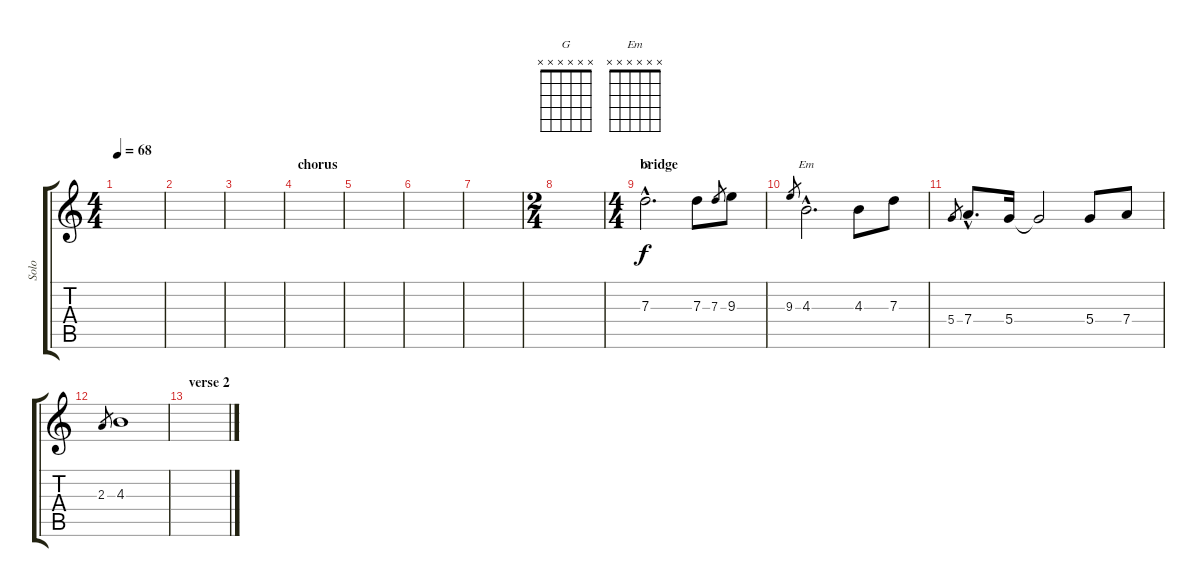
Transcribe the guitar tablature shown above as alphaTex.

\track ("Solo" "Solo") {instrument overdrivenguitar}
\staff {score tabs}
\tuning (E4 B3 G3 D3 A2 E2) {hide}
\chord ("G" x x x x x x)
\chord ("Em" x x x x x x)
\ts (4 4)
\tempo 68
\clef g2
\ks c
|
|
|
\section ("" "chorus")
|
|
|
|
\ts (2 4)
|
\ts (4 4)
\section ("" "bridge")
7.3{hac}.2{d ch "G" volume 15} 7.3.8 7.3.8{gr} 9.3.8 |
9.3.8{gr} 4.3{hac}.2{d ch "Em"} 4.3.8 7.3.8 |
5.4.8{gr} 7.4{hac}.8{d} 5.4.16 5.4{t}.2 5.4.8 7.4.8 |
2.3.8{gr} 4.3.1 |
\section ("" "verse 2")
